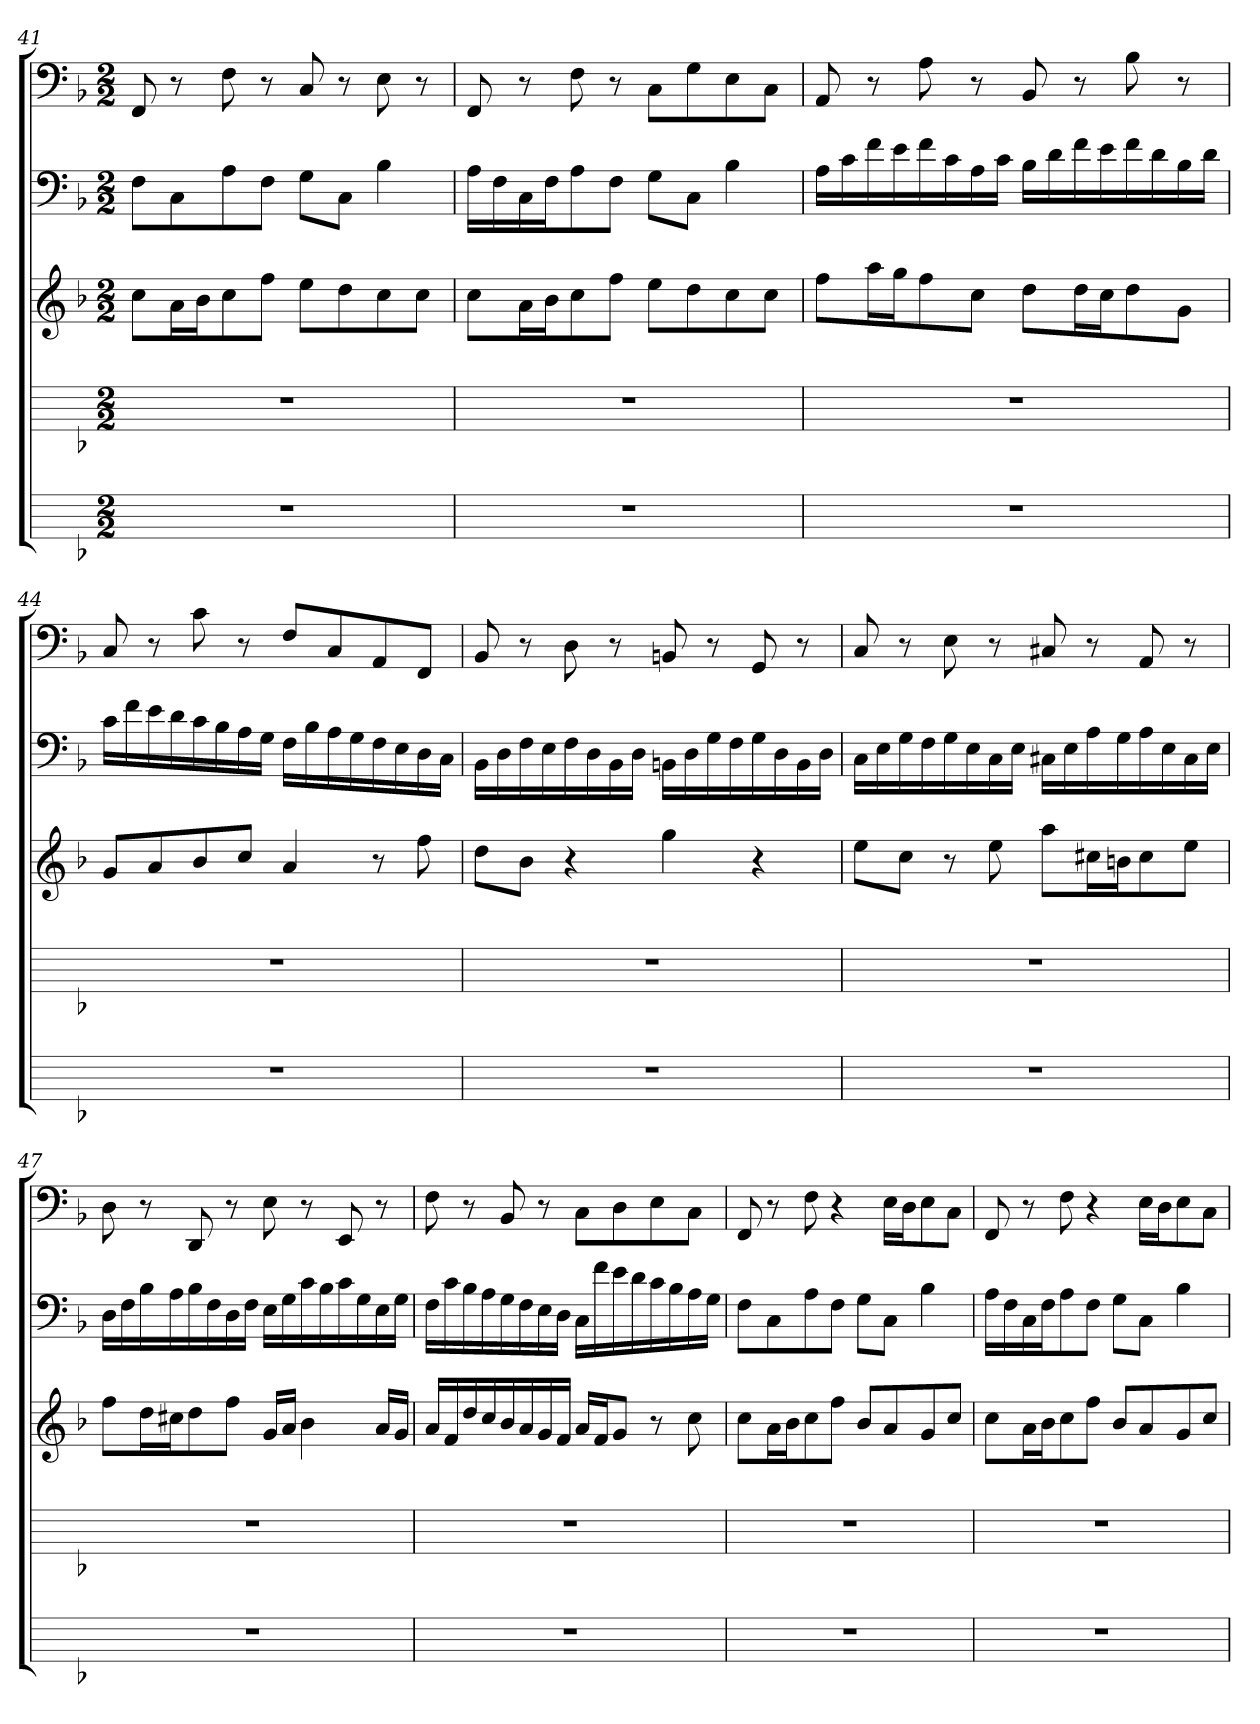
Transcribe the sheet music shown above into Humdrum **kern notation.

**kern	**kern	**kern	**kern	**kern
*part5	*part4	*part3	*part2	*part1
*staff5	*staff4	*staff3	*staff2	*staff1
*k[b-]	*k[b-]	*k[b-]	*k[b-]	*k[b-]
*F:	*F:	*F:	*F:	*F:
*M2/2	*M2/2	*M2/2	*M2/2	*M2/2
=41	=41	=41	=41	=41
1r	1r	8ccL	8FL	8FF
.	.	16aL	8C	8r
.	.	16b-J	.	.
.	.	8cc	8A	8F
.	.	8ffJ	8FJ	8r
.	.	8eeL	8GL	8C
.	.	8dd	8CJ	8r
.	.	8cc	4B-	8E
.	.	8ccJ	.	8r
=42	=42	=42	=42	=42
1r	1r	8ccL	16ALL	8FF
.	.	.	16F	.
.	.	16aL	16C	8r
.	.	16b-J	16FJ	.
.	.	8cc	8A	8F
.	.	8ffJ	8FJ	8r
.	.	8eeL	8GL	8CL
.	.	8dd	8CJ	8G
.	.	8cc	4B-	8E
.	.	8ccJ	.	8CJ
=43	=43	=43	=43	=43
1r	1r	8ffL	16ALL	8AA
.	.	.	16c	.
.	.	16aaL	16f	8r
.	.	16ggJ	16e	.
.	.	8ff	16f	8A
.	.	.	16c	.
.	.	8ccJ	16A	8r
.	.	.	16cJJ	.
.	.	8ddL	16B-LL	8BB-
.	.	.	16d	.
.	.	16ddL	16f	8r
.	.	16ccJ	16e	.
.	.	8dd	16f	8B-
.	.	.	16d	.
.	.	8gJ	16B-	8r
.	.	.	16dJJ	.
=44	=44	=44	=44	=44
1r	1r	8gL	16cLL	8C
.	.	.	16f	.
.	.	8a	16e	8r
.	.	.	16d	.
.	.	8b-	16c	8c
.	.	.	16B-	.
.	.	8ccJ	16A	8r
.	.	.	16GJJ	.
.	.	4a	16FLL	8FL
.	.	.	16B-	.
.	.	.	16A	8C
.	.	.	16G	.
.	.	8r	16F	8AA
.	.	.	16E	.
.	.	8ff	16D	8FFJ
.	.	.	16CJJ	.
=45	=45	=45	=45	=45
1r	1r	8ddL	16BB-LL	8BB-
.	.	.	16D	.
.	.	8b-J	16F	8r
.	.	.	16E	.
.	.	4r	16F	8D
.	.	.	16D	.
.	.	.	16BB-	8r
.	.	.	16DJJ	.
.	.	4gg	16BBnLL	8BBn
.	.	.	16D	.
.	.	.	16G	8r
.	.	.	16F	.
.	.	4r	16G	8GG
.	.	.	16D	.
.	.	.	16BB	8r
.	.	.	16DJJ	.
=46	=46	=46	=46	=46
1r	1r	8eeL	16CLL	8C
.	.	.	16E	.
.	.	8ccJ	16G	8r
.	.	.	16F	.
.	.	8r	16G	8E
.	.	.	16E	.
.	.	8ee	16C	8r
.	.	.	16EJJ	.
.	.	8aaL	16C#XLL	8C#X
.	.	.	16E	.
.	.	16cc#XL	16A	8r
.	.	16bnJ	16G	.
.	.	8cc#	16A	8AA
.	.	.	16E	.
.	.	8eeJ	16C#	8r
.	.	.	16EJJ	.
=47	=47	=47	=47	=47
1r	1r	8ffL	16DLL	8D
.	.	.	16F	.
.	.	16ddL	16B-	8r
.	.	16cc#XJ	16A	.
.	.	8dd	16B-	8DD
.	.	.	16F	.
.	.	8ffJ	16D	8r
.	.	.	16FJJ	.
.	.	16gLL	16ELL	8E
.	.	16aJJ	16G	.
.	.	4b-	16c	8r
.	.	.	16B-	.
.	.	.	16c	8EE
.	.	.	16G	.
.	.	16aLL	16E	8r
.	.	16gJJ	16GJJ	.
=48	=48	=48	=48	=48
1r	1r	16aLL	16FLL	8F
.	.	16f	16c	.
.	.	16dd	16B-	8r
.	.	16cc	16A	.
.	.	16b-	16G	8BB-
.	.	16a	16F	.
.	.	16g	16E	8r
.	.	16fJJ	16DJJ	.
.	.	16aLL	16CLL	8CL
.	.	16fJ	16f	.
.	.	8gJ	16e	8D
.	.	.	16d	.
.	.	8r	16c	8E
.	.	.	16B-	.
.	.	8cc	16A	8CJ
.	.	.	16GJJ	.
=49	=49	=49	=49	=49
1r	1r	8ccL	8FL	8FF
.	.	16aL	8C	8r
.	.	16b-J	.	.
.	.	8cc	8A	8F
.	.	8ffJ	8FJ	4r
.	.	8b-L	8GL	.
.	.	8a	8CJ	16ELL
.	.	.	.	16DJ
.	.	8g	4B-	8E
.	.	8ccJ	.	8CJ
=50	=50	=50	=50	=50
1r	1r	8ccL	16ALL	8FF
.	.	.	16F	.
.	.	16aL	16C	8r
.	.	16b-J	16FJ	.
.	.	8cc	8A	8F
.	.	8ffJ	8FJ	4r
.	.	8b-L	8GL	.
.	.	8a	8CJ	16ELL
.	.	.	.	16DJ
.	.	8g	4B-	8E
.	.	8ccJ	.	8CJ
=	=	=	=	=
*-	*-	*-	*-	*-
